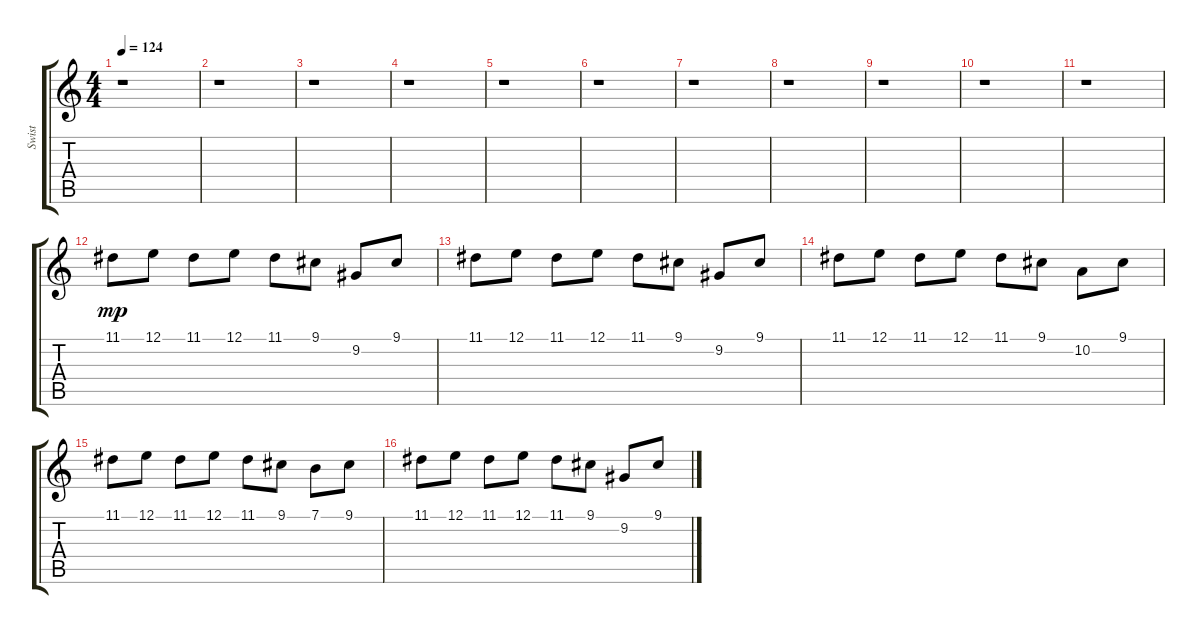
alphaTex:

\track ("Swist" "Swist") {instrument ocarina}
\staff {score tabs}
\tuning (E4 B3 G3 D3 A2 E2) {hide}
\ts (4 4)
\tempo 124
\clef g2
\ks c
r.1{dy mp} |
r.1 |
r.1 |
r.1 |
r.1 |
r.1 |
r.1 |
r.1 |
r.1 |
r.1 |
r.1 |
11.1.8 12.1.8 11.1.8 12.1.8 11.1.8 9.1.8 9.2.8 9.1.8 |
11.1.8 12.1.8 11.1.8 12.1.8 11.1.8 9.1.8 9.2.8 9.1.8 |
11.1.8 12.1.8 11.1.8 12.1.8 11.1.8 9.1.8 10.2.8 9.1.8 |
11.1.8 12.1.8 11.1.8 12.1.8 11.1.8 9.1.8 7.1.8 9.1.8 |
11.1.8 12.1.8 11.1.8 12.1.8 11.1.8 9.1.8 9.2.8 9.1.8
